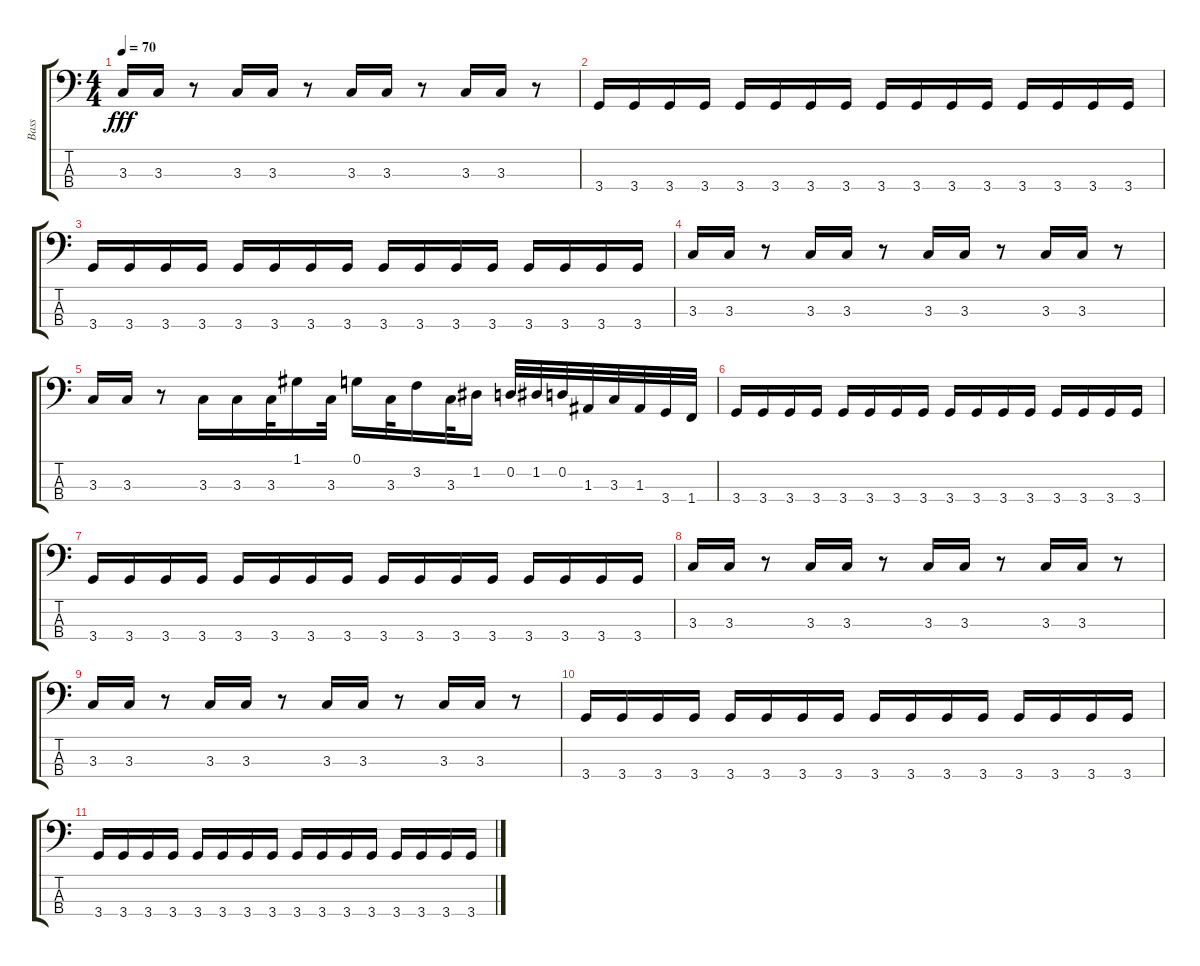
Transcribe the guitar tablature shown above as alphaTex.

\track ("Bass" "Bass") {instrument electricbasspick}
\staff {score tabs}
\tuning (G2 D2 A1 E1) {hide}
\ts (4 4)
\tempo 70
\clef f4
\ks c
3.3.16{dy fff} 3.3.16 r.8 3.3.16 3.3.16 r.8 3.3.16 3.3.16 r.8 3.3.16 3.3.16 r.8 |
3.4.16 3.4.16 3.4.16 3.4.16 3.4.16 3.4.16 3.4.16 3.4.16 3.4.16 3.4.16 3.4.16 3.4.16 3.4.16 3.4.16 3.4.16 3.4.16 |
3.4.16 3.4.16 3.4.16 3.4.16 3.4.16 3.4.16 3.4.16 3.4.16 3.4.16 3.4.16 3.4.16 3.4.16 3.4.16 3.4.16 3.4.16 3.4.16 |
3.3.16{volume 12} 3.3.16{volume 12} r.8 3.3.16{volume 12} 3.3.16{volume 12} r.8 3.3.16{volume 12} 3.3.16{volume 12} r.8 3.3.16{volume 11} 3.3.16{volume 11} r.8 |
3.3.16{volume 11} 3.3.16{volume 11} r.8 3.3.16{volume 10} 3.3.16{volume 10} 3.3.32{volume 10} 1.1.16{volume 10} 3.3.32{volume 10} 0.1.16{volume 10} 3.3.32{volume 10} 3.2.16{volume 10} 3.3.32{volume 10} 1.2.16{volume 10} 0.2.32{volume 10} 1.2.32{volume 10} 0.2.32{volume 10} 1.3.32{volume 10} 3.3.32{volume 10} 1.3.32{volume 10} 3.4.32{volume 10} 1.4.32{volume 9} |
3.4.16{volume 9} 3.4.16{volume 9} 3.4.16{volume 9} 3.4.16{volume 9} 3.4.16{volume 9} 3.4.16{volume 9} 3.4.16{volume 9} 3.4.16{volume 9} 3.4.16{volume 9} 3.4.16{volume 8} 3.4.16{volume 8} 3.4.16{volume 8} 3.4.16{volume 8} 3.4.16{volume 8} 3.4.16{volume 8} 3.4.16{volume 8} |
3.4.16{volume 8} 3.4.16{volume 8} 3.4.16{volume 8} 3.4.16{volume 8} 3.4.16{volume 7} 3.4.16{volume 7} 3.4.16{volume 7} 3.4.16{volume 7} 3.4.16{volume 7} 3.4.16{volume 7} 3.4.16{volume 7} 3.4.16{volume 7} 3.4.16{volume 7} 3.4.16{volume 6} 3.4.16{volume 6} 3.4.16{volume 6} |
3.3.16{volume 6} 3.3.16{volume 6} r.8 3.3.16{volume 6} 3.3.16{volume 6} r.8 3.3.16{volume 6} 3.3.16{volume 5} r.8 3.3.16{volume 5} 3.3.16{volume 5} r.8 |
3.3.16{volume 5} 3.3.16{volume 4} r.8 3.3.16{volume 4} 3.3.16{volume 4} r.8 3.3.16{volume 4} 3.3.16{volume 4} r.8 3.3.16{volume 4} 3.3.16{volume 3} r.8 |
3.4.16{volume 3} 3.4.16{volume 3} 3.4.16{volume 3} 3.4.16{volume 3} 3.4.16{volume 3} 3.4.16{volume 3} 3.4.16{volume 2} 3.4.16{volume 2} 3.4.16{volume 2} 3.4.16{volume 2} 3.4.16{volume 2} 3.4.16{volume 2} 3.4.16{volume 2} 3.4.16{volume 2} 3.4.16{volume 2} 3.4.16{volume 2} |
3.4.16{volume 2} 3.4.16{volume 1} 3.4.16{volume 1} 3.4.16{volume 1} 3.4.16{volume 1} 3.4.16{volume 1} 3.4.16{volume 1} 3.4.16{volume 1} 3.4.16{volume 1} 3.4.16{volume 1} 3.4.16{volume 0} 3.4.16{volume 0} 3.4.16{volume 0} 3.4.16{volume 0} 3.4.16{volume 0} 3.4.16{volume 0}
